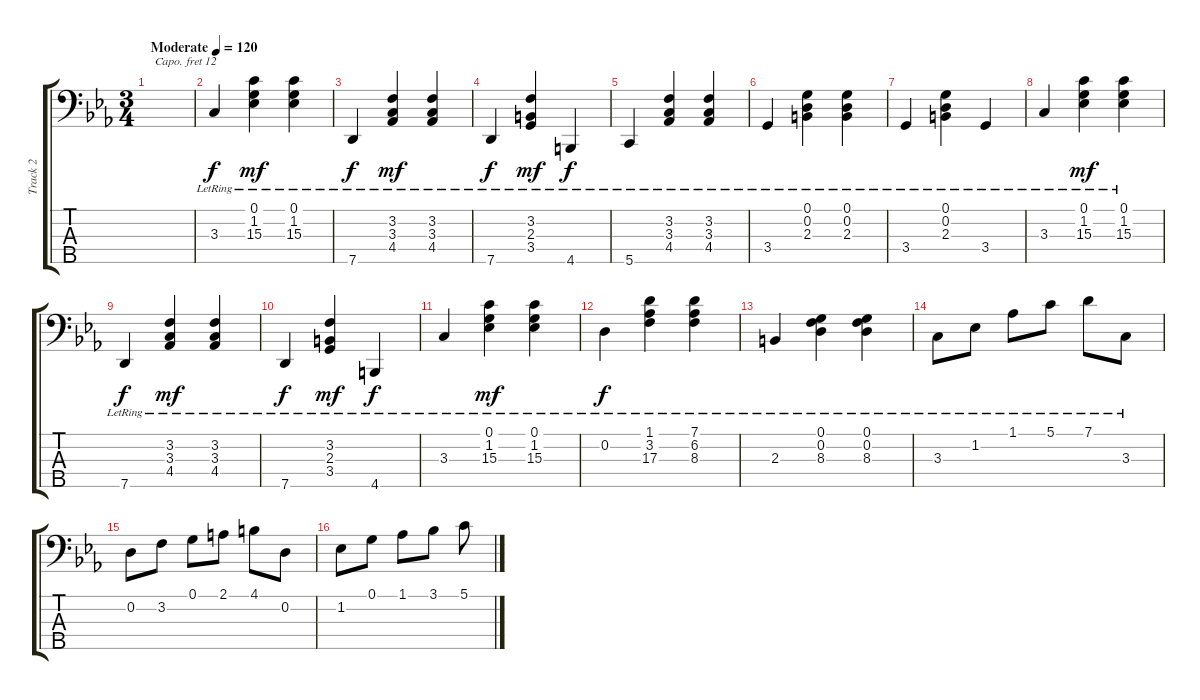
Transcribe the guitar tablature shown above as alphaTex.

\track ("Track 2" "Track 2") {instrument acousticgrandpiano}
\staff {score tabs}
\capo 12
\tuning (G2 D2 A1 E1 G0) {hide}
\ts (3 4)
\tempo (120 "Moderate")
\clef f4
\ks cminor
|
3.3{lr}.4 (0.1{lr} 1.2{lr} 15.3{lr}).4{dy mf} (0.1{lr} 1.2{lr} 15.3{lr}).4 |
7.5{lr}.4{dy f} (3.2{lr} 3.3{lr} 4.4{lr}).4{dy mf} (3.2{lr} 3.3{lr} 4.4{lr}).4 |
7.5{lr}.4{dy f} (3.2{lr} 2.3{lr} 3.4{lr}).4{dy mf} 4.5{lr}.4{dy f} |
5.5{lr}.4 (3.2{lr} 3.3{lr} 4.4{lr}).4 (3.2{lr} 3.3{lr} 4.4{lr}).4 |
3.4{lr}.4 (0.1{lr} 0.2{lr} 2.3{lr}).4 (0.1{lr} 0.2{lr} 2.3{lr}).4 |
3.4{lr}.4 (0.1{lr} 0.2{lr} 2.3{lr}).4 3.4{lr}.4 |
3.3{lr}.4 (0.1{lr} 1.2{lr} 15.3{lr}).4{dy mf} (0.1{lr} 1.2{lr} 15.3{lr}).4 |
7.5{lr}.4{dy f} (3.2{lr} 3.3{lr} 4.4{lr}).4{dy mf} (3.2{lr} 3.3{lr} 4.4{lr}).4 |
7.5{lr}.4{dy f} (3.2{lr} 2.3{lr} 3.4{lr}).4{dy mf} 4.5{lr}.4{dy f} |
3.3{lr}.4 (0.1{lr} 1.2{lr} 15.3{lr}).4{dy mf} (0.1{lr} 1.2{lr} 15.3{lr}).4 |
0.2{lr}.4{dy f} (1.1{lr} 3.2{lr} 17.3{lr}).4 (7.1{lr} 6.2{lr} 8.3{lr}).4 |
2.3{lr}.4 (0.1{lr} 0.2{lr} 8.3{lr}).4 (0.1{lr} 0.2{lr} 8.3{lr}).4 |
3.3{lr}.8 1.2{lr}.8 1.1{lr}.8 5.1{lr}.8 7.1{lr}.8 3.3{lr}.8 |
0.2.8 3.2.8 0.1.8 2.1.8 4.1.8 0.2.8 |
1.2.8 0.1.8 1.1.8 3.1.8 5.1.8
